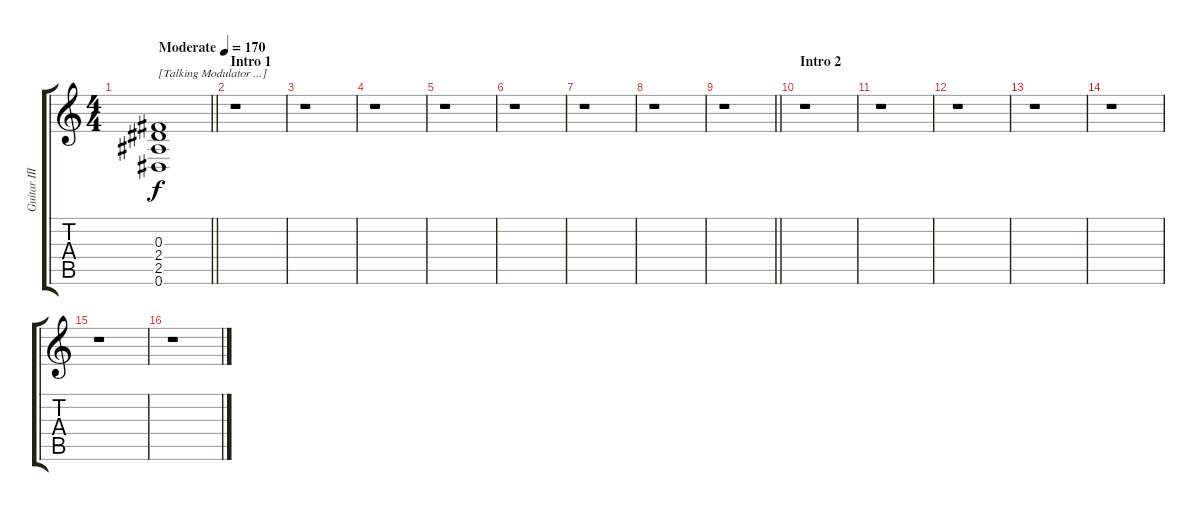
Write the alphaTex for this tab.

\track ("Guitar III" "Guitar III") {instrument overdrivenguitar}
\staff {score tabs}
\tuning (Eb4 Bb3 Gb3 Db3 Ab2 Eb2) {hide}
\ts (4 4)
\tempo (170 "Moderate")
\clef g2
\barLineRight lightlight
\ks c
(0.3 2.4 2.5 0.6).1{txt "[Talking Modulator ...] " dy f volume 16 balance 8 instrument voiceoohs} |
\section ("" "Intro 1")
r.1 |
r.1 |
r.1 |
r.1 |
r.1 |
r.1 |
r.1 |
\barLineRight lightlight
r.1 |
\section ("" "Intro 2")
r.1 |
r.1 |
r.1 |
r.1 |
r.1 |
r.1 |
r.1
